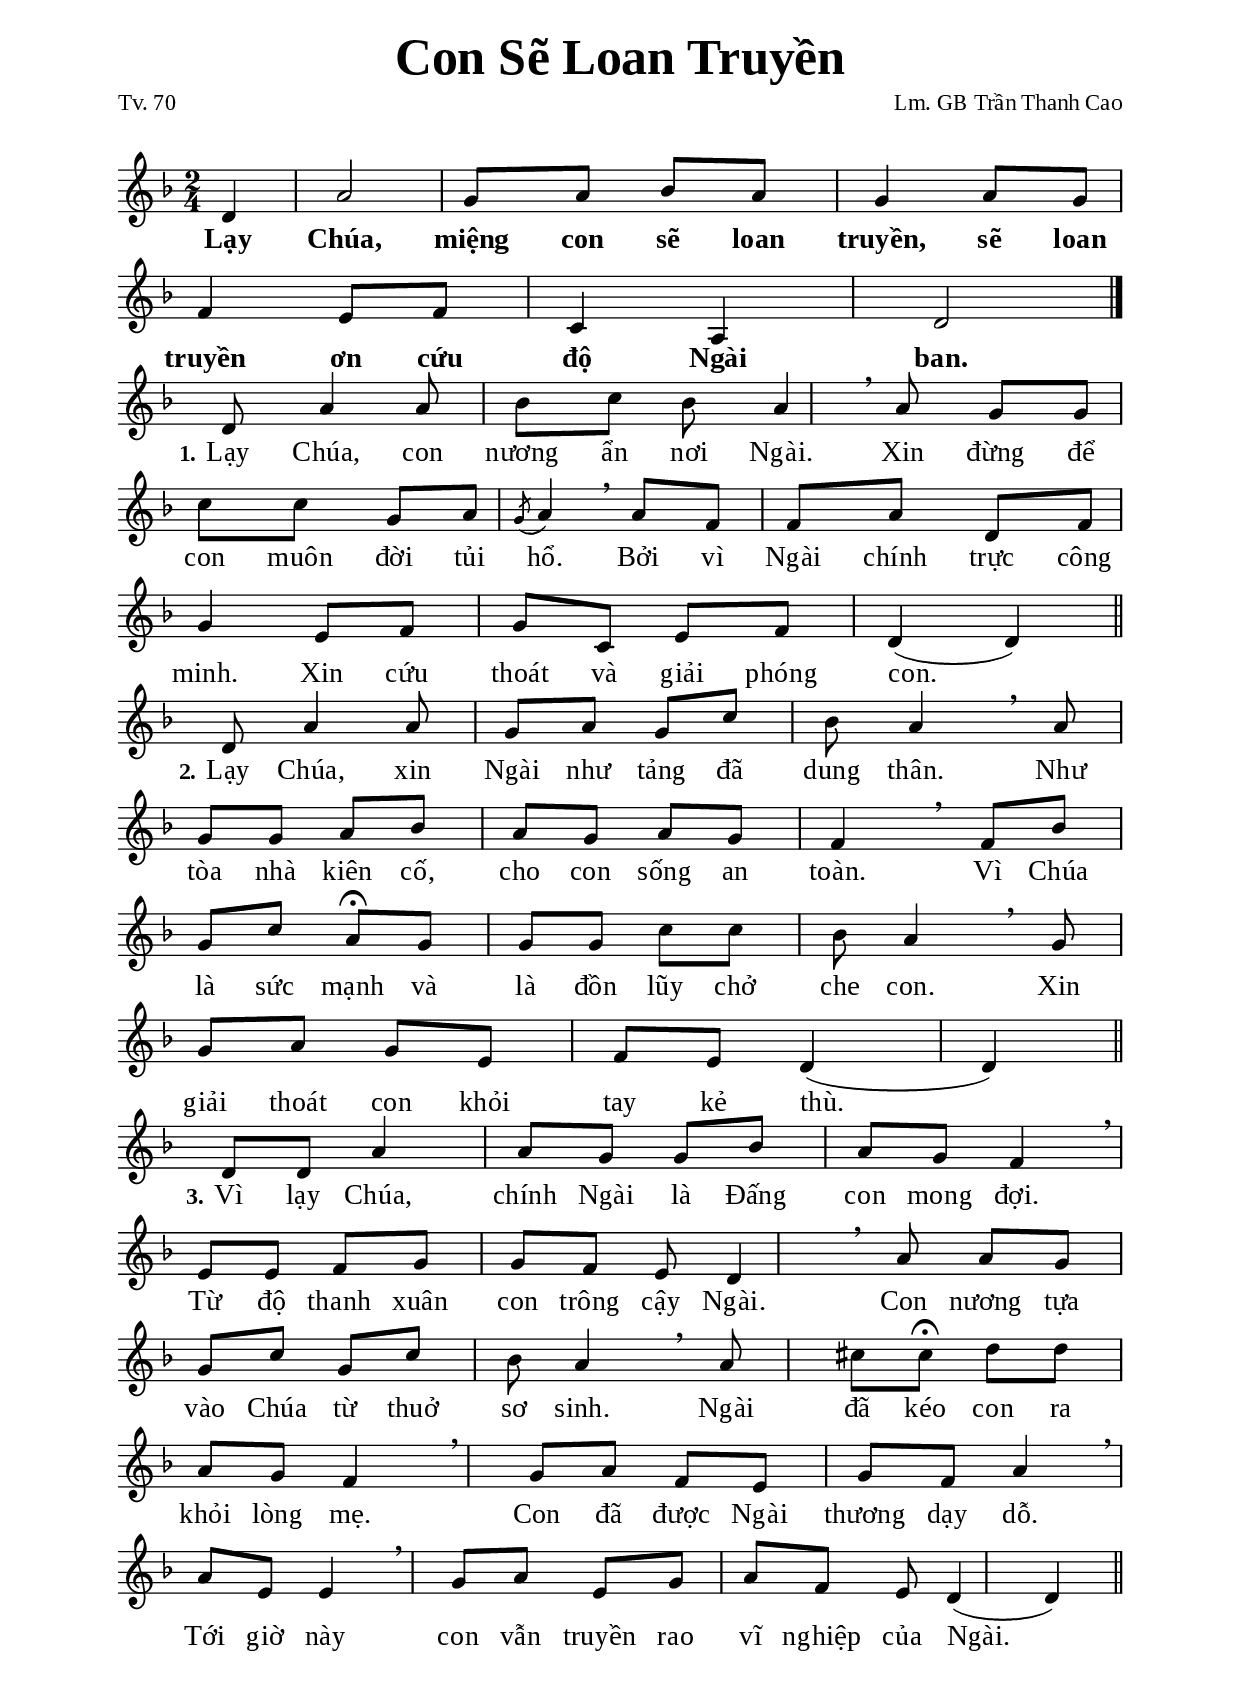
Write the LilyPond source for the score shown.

% Cài đặt chung
\version "2.22.1"
\include "english.ly"

\header {
  title = \markup { \fontsize #3 "Con Sẽ Loan Truyền" }
  poet = "Tv. 70"
  composer = "Lm. GB Trần Thanh Cao"
  arranger = " "
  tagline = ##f
}

% Nhạc điệp khúc
nhacDiepKhuc= \relative c' {
  \partial 4 d4 |
  a'2 |
  g8 a bf a |
  g4 a8 g |
  f4 e8 f |
  c4 a |
  d2 \bar "|."
}

% Nhạc phiên khúc
nhacPhienKhucMot = \relative c' {

  d8 a'4 a8 bf c bf a4 \breathe
  a8 g g c c g a \acciaccatura g8 a4 \breathe
  a8 f f a d, f g4
  e8 f g c, e f d4 (d) \bar "||"
}

nhacPhienKhucHai = \relative c' {

  d8 a'4 a8 g a g c bf a4 \breathe
  a8 g g a bf a g a g f4 \breathe
  f8  bf g c a \fermata g g g c c bf a4 \breathe
  g8 g a g e f e d4 (d) \bar "||"
}

nhacPhienKhucBa = \relative c' {

  d8 d a'4 a8 g g bf a g f4 \breathe
  e8 e f g g f e d4 \breathe
  a'8 a g g c g c bf a4 \breathe
  a8 cs cs \fermata d d a g f4 \breathe
  g8 a f e g f a4 \breathe
  a8 e e4 \breathe
  g8 a e g a f e d4 (d) \bar "||"
}

% Lời điệp khúc
loiDiepKhuc = \lyricmode {

  Lạy Chúa, miệng con sẽ loan truyền,
  sẽ loan truyền ơn cứu độ Ngài ban.
}

% Lời phiên khúc
loiPhienKhucMot = \lyricmode {
  \set stanza = #"1."
  Lạy Chúa, con nương ẩn nơi Ngài.
  Xin đừng để con muôn đời tủi hổ.
  Bởi vì Ngài chính trực công minh.
  Xin cứu thoát và giải phóng con.
}

loiPhienKhucHai = \lyricmode {
  \set stanza = #"2."
  Lạy Chúa, xin Ngài như tảng đã dung thân.
  Như tòa nhà kiên cố, cho con sống an toàn.
  Vì Chúa là sức mạnh và là đồn lũy chở che con.
  Xin giải thoát con khỏi tay kẻ thù.
}

loiPhienKhucBa = \lyricmode {
  \set stanza = #"3."
  Vì lạy Chúa, chính Ngài là Đấng con mong đợi.
  Từ độ thanh xuân con trông cậy Ngài.
  Con nương tựa vào Chúa từ thuở sơ sinh.
  Ngài đã kéo con ra khỏi lòng mẹ.
  Con đã được Ngài thương dạy dỗ.
  Tới giờ này con vẫn truyền rao vĩ nghiệp của Ngài.
}


% Dàn trang
\paper {
  #(set-paper-size "a4")
  top-margin = 10\mm
  bottom-margin = 10\mm
  left-margin = 20\mm
  right-margin = 20\mm
  indent = #0
  #(define fonts
    (make-pango-font-tree
      "Liberation Serif"
      "Liberation Serif"
      "Liberation Serif"
      (/ 20 20)))
  page-count = #1
  system-system-spacing = #'((basic-distance . 12.5))
  score-system-spacing = #'((basic-distance . 12.5))
}

% Thiết lập tông và nhịp
TongNhip = { \key f \major \time 2/4 }

\score {
  \new ChoirStaff <<
    \new Staff = diepKhuc \with {
        \consists "Merge_rests_engraver"
        %\magnifyStaff #(magstep +1)
      }
      <<
      \new Voice = beSop {
        \TongNhip \nhacDiepKhuc
      }
    >>
    \new Lyrics \lyricsto beSop \loiDiepKhuc
  >>
  \layout {
    \override Lyrics.LyricText.font-series = #'bold
    \override Lyrics.LyricText.font-size = #+2
    \override Lyrics.LyricSpace.minimum-distance = #5
    \override Score.BarNumber.break-visibility = ##(#f #f #f)
    \override Score.SpacingSpanner.uniform-stretching = ##t
  }
}

\score {
  \new ChoirStaff <<
    \new Staff = phienKhuc \with {
        %\magnifyStaff #(magstep +1)
      }
      <<
      \new Voice = beSop {
        \key f \major \time 2/4 \nhacPhienKhucMot
      }
    >>
    \new Lyrics \lyricsto beSop \loiPhienKhucMot
  >>
  \layout {
    \override Staff.TimeSignature.transparent = ##t
    \override Lyrics.LyricText.font-size = #+2
    \override Lyrics.LyricSpace.minimum-distance = #4
    \override Score.BarNumber.break-visibility = ##(#f #f #f)
    \override Score.SpacingSpanner.uniform-stretching = ##t
    \set Score.barAlways = ##t
    \set Score.defaultBarType = ""
  } 
}

\score {
  \new ChoirStaff <<
    \new Staff = phienKhuc \with {
        %\magnifyStaff #(magstep +1)
      }
      <<
      \new Voice = beSop {
        \key f \major \time 2/4 \nhacPhienKhucHai
      }
    >>
    \new Lyrics \lyricsto beSop \loiPhienKhucHai
  >>
  \layout {
    \override Staff.TimeSignature.transparent = ##t
    \override Lyrics.LyricText.font-size = #+2
    \override Lyrics.LyricSpace.minimum-distance = #2.5
    \override Score.BarNumber.break-visibility = ##(#f #f #f)
    \override Score.SpacingSpanner.uniform-stretching = ##t
    \set Score.barAlways = ##t
    \set Score.defaultBarType = ""
  } 
}

\score {
  \new ChoirStaff <<
    \new Staff = phienKhuc \with {
        %\magnifyStaff #(magstep +1)
      }
      <<
      \new Voice = beSop {
        \key f \major \time 2/4 \nhacPhienKhucBa
      }
    >>
    \new Lyrics \lyricsto beSop \loiPhienKhucBa
  >>
  \layout {
    \override Staff.TimeSignature.transparent = ##t
    \override Lyrics.LyricText.font-size = #+2
    \override Lyrics.LyricSpace.minimum-distance = #2
    \override Score.BarNumber.break-visibility = ##(#f #f #f)
    \override Score.SpacingSpanner.uniform-stretching = ##t
    \set Score.barAlways = ##t
    \set Score.defaultBarType = ""
  } 
}

